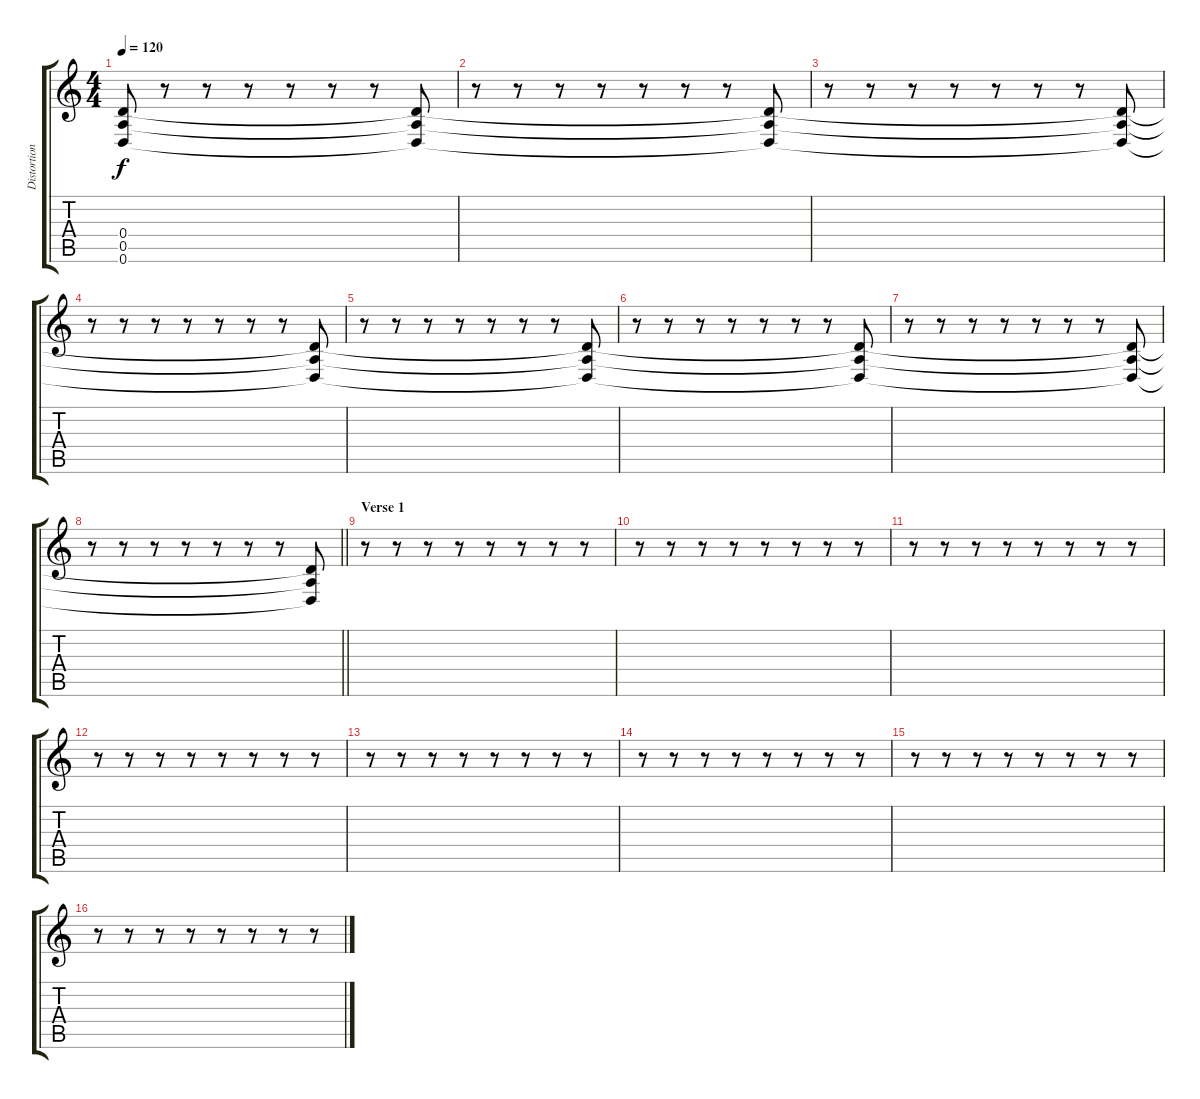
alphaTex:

\track ("Distortion 1" "Distortion") {instrument distortionguitar}
\staff {score tabs}
\tuning (E4 B3 G3 D3 A2 D2) {hide}
\ts (4 4)
\tempo 120
\clef g2
\ks c
(0.4 0.5 0.6).8{dy f} r.8 r.8 r.8 r.8 r.8 r.8 (0.4{t} 0.5{t} 0.6{t}).8 |
r.8 r.8 r.8 r.8 r.8 r.8 r.8 (0.4{t} 0.5{t} 0.6{t}).8 |
r.8 r.8 r.8 r.8 r.8 r.8 r.8 (0.4{t} 0.5{t} 0.6{t}).8 |
r.8 r.8 r.8 r.8 r.8 r.8 r.8 (0.4{t} 0.5{t} 0.6{t}).8 |
r.8 r.8 r.8 r.8 r.8 r.8 r.8 (0.4{t} 0.5{t} 0.6{t}).8 |
r.8 r.8 r.8 r.8 r.8 r.8 r.8 (0.4{t} 0.5{t} 0.6{t}).8 |
r.8 r.8 r.8 r.8 r.8 r.8 r.8 (0.4{t} 0.5{t} 0.6{t}).8 |
\barLineRight lightlight
r.8 r.8 r.8 r.8 r.8 r.8 r.8 (0.4{t} 0.5{t} 0.6{t}).8 |
\section ("" "Verse 1")
r.8 r.8 r.8 r.8 r.8 r.8 r.8 r.8 |
r.8 r.8 r.8 r.8 r.8 r.8 r.8 r.8 |
r.8 r.8 r.8 r.8 r.8 r.8 r.8 r.8 |
r.8 r.8 r.8 r.8 r.8 r.8 r.8 r.8 |
r.8 r.8 r.8 r.8 r.8 r.8 r.8 r.8 |
r.8 r.8 r.8 r.8 r.8 r.8 r.8 r.8 |
r.8 r.8 r.8 r.8 r.8 r.8 r.8 r.8 |
r.8 r.8 r.8 r.8 r.8 r.8 r.8 r.8
